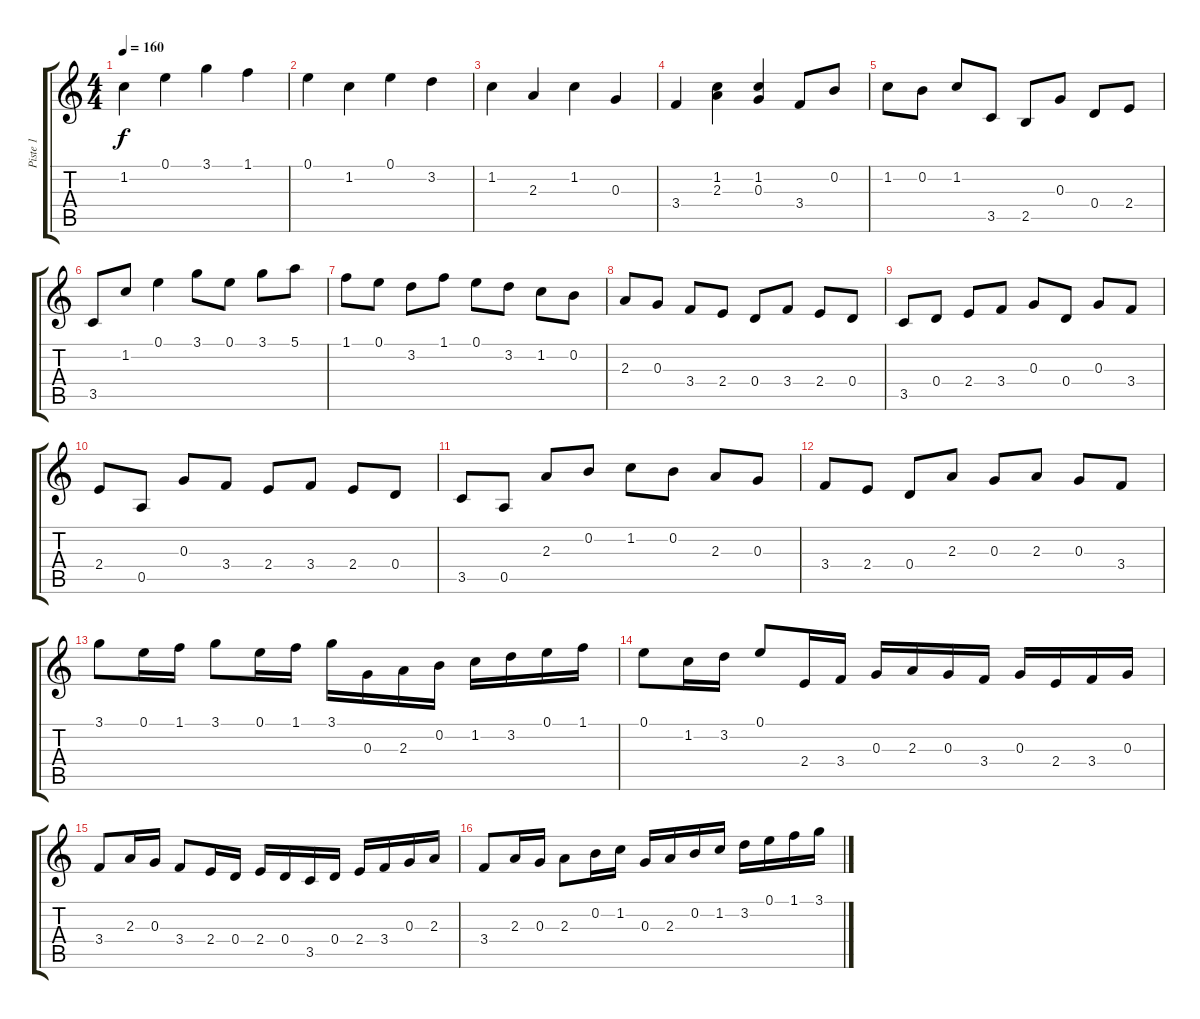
\track ("Piste 1" "Piste 1") {instrument acousticguitarsteel}
\staff {score tabs}
\tuning (E4 B3 G3 D3 A2 E2) {hide}
\ts (4 4)
\tempo 160
\clef g2
\ks c
1.2.4{dy f} 0.1.4 3.1.4 1.1.4 |
0.1.4 1.2.4 0.1.4 3.2.4 |
1.2.4 2.3.4 1.2.4 0.3.4 |
3.4.4 (1.2 2.3).4 (1.2 0.3).4 3.4.8 0.2.8 |
1.2.8 0.2.8 1.2.8 3.5.8 2.5.8 0.3.8 0.4.8 2.4.8 |
3.5.8 1.2.8 0.1.4 3.1.8 0.1.8 3.1.8 5.1.8 |
1.1.8 0.1.8 3.2.8 1.1.8 0.1.8 3.2.8 1.2.8 0.2.8 |
2.3.8 0.3.8 3.4.8 2.4.8 0.4.8 3.4.8 2.4.8 0.4.8 |
3.5.8 0.4.8 2.4.8 3.4.8 0.3.8 0.4.8 0.3.8 3.4.8 |
2.4.8 0.5.8 0.3.8 3.4.8 2.4.8 3.4.8 2.4.8 0.4.8 |
3.5.8 0.5.8 2.3.8 0.2.8 1.2.8 0.2.8 2.3.8 0.3.8 |
3.4.8 2.4.8 0.4.8 2.3.8 0.3.8 2.3.8 0.3.8 3.4.8 |
3.1.8 0.1.16 1.1.16 3.1.8 0.1.16 1.1.16 3.1.16 0.3.16 2.3.16 0.2.16 1.2.16 3.2.16 0.1.16 1.1.16 |
0.1.8 1.2.16 3.2.16 0.1.8 2.4.16 3.4.16 0.3.16 2.3.16 0.3.16 3.4.16 0.3.16 2.4.16 3.4.16 0.3.16 |
3.4.8 2.3.16 0.3.16 3.4.8 2.4.16 0.4.16 2.4.16 0.4.16 3.5.16 0.4.16 2.4.16 3.4.16 0.3.16 2.3.16 |
3.4.8 2.3.16 0.3.16 2.3.8 0.2.16 1.2.16 0.3.16 2.3.16 0.2.16 1.2.16 3.2.16 0.1.16 1.1.16 3.1.16
